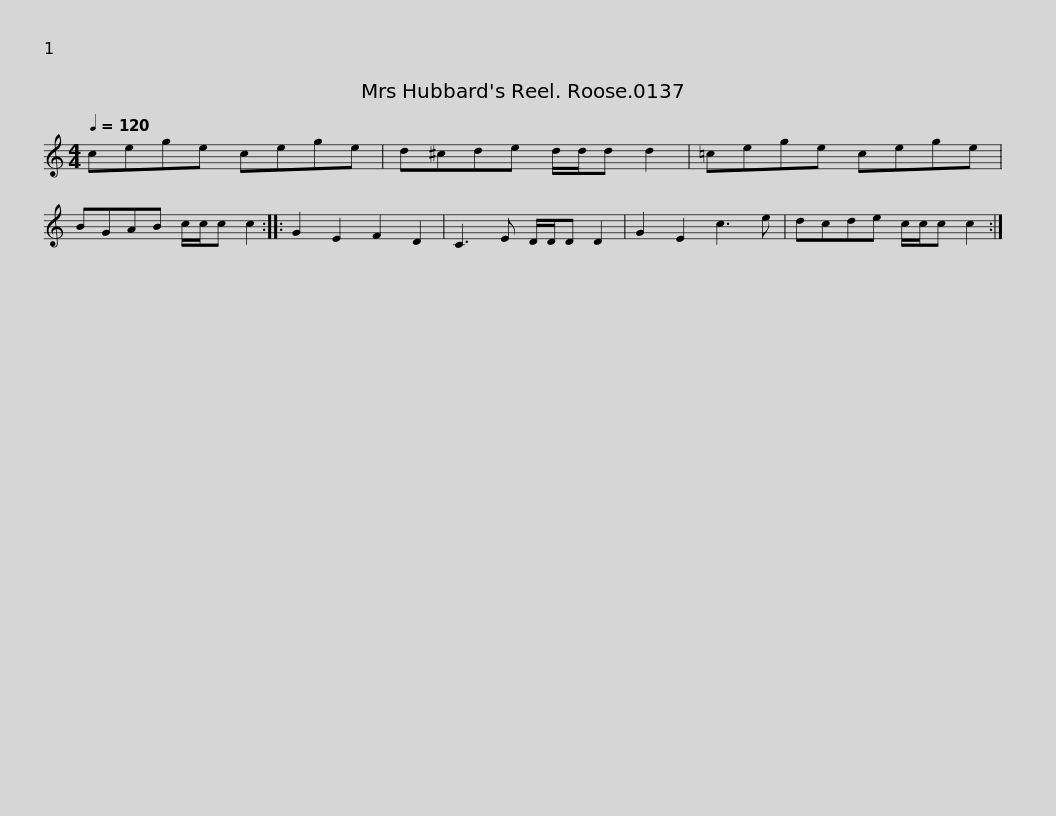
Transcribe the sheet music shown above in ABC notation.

X:1
L:1/8
Q:1/4=120
M:4/4
I:linebreak $
K:C
V:1 treble
V:1
 cege cege | d^cde d/d/d d2 | =cege cege | BGAB c/c/c c2 :: G2 E2 F2 D2 | %5
 C3 E D/D/D D2 |$ G2 E2 c3 e | dcde c/c/c c2 :| %8
